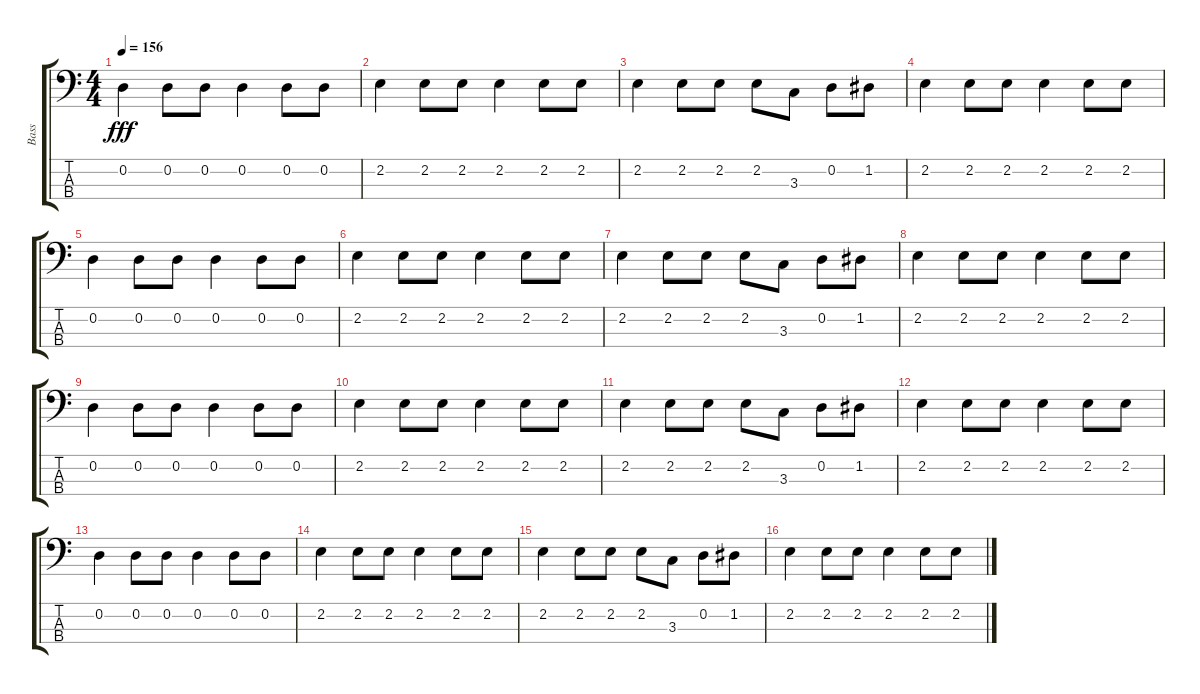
\track ("Bass" "Bass") {instrument electricbassfinger}
\staff {score tabs}
\tuning (G2 D2 A1 E1) {hide}
\ts (4 4)
\tempo 156
\clef f4
\ks c
0.2.4{dy fff} 0.2.8 0.2.8 0.2.4 0.2.8 0.2.8 |
2.2.4 2.2.8 2.2.8 2.2.4 2.2.8 2.2.8 |
2.2.4 2.2.8 2.2.8 2.2.8 3.3.8 0.2.8 1.2.8 |
2.2.4 2.2.8 2.2.8 2.2.4 2.2.8 2.2.8 |
0.2.4 0.2.8 0.2.8 0.2.4 0.2.8 0.2.8 |
2.2.4 2.2.8 2.2.8 2.2.4 2.2.8 2.2.8 |
2.2.4 2.2.8 2.2.8 2.2.8 3.3.8 0.2.8 1.2.8 |
2.2.4 2.2.8 2.2.8 2.2.4 2.2.8 2.2.8 |
0.2.4 0.2.8 0.2.8 0.2.4 0.2.8 0.2.8 |
2.2.4 2.2.8 2.2.8 2.2.4 2.2.8 2.2.8 |
2.2.4 2.2.8 2.2.8 2.2.8 3.3.8 0.2.8 1.2.8 |
2.2.4 2.2.8 2.2.8 2.2.4 2.2.8 2.2.8 |
0.2.4 0.2.8 0.2.8 0.2.4 0.2.8 0.2.8 |
2.2.4 2.2.8 2.2.8 2.2.4 2.2.8 2.2.8 |
2.2.4 2.2.8 2.2.8 2.2.8 3.3.8 0.2.8 1.2.8 |
2.2.4 2.2.8 2.2.8 2.2.4 2.2.8 2.2.8
